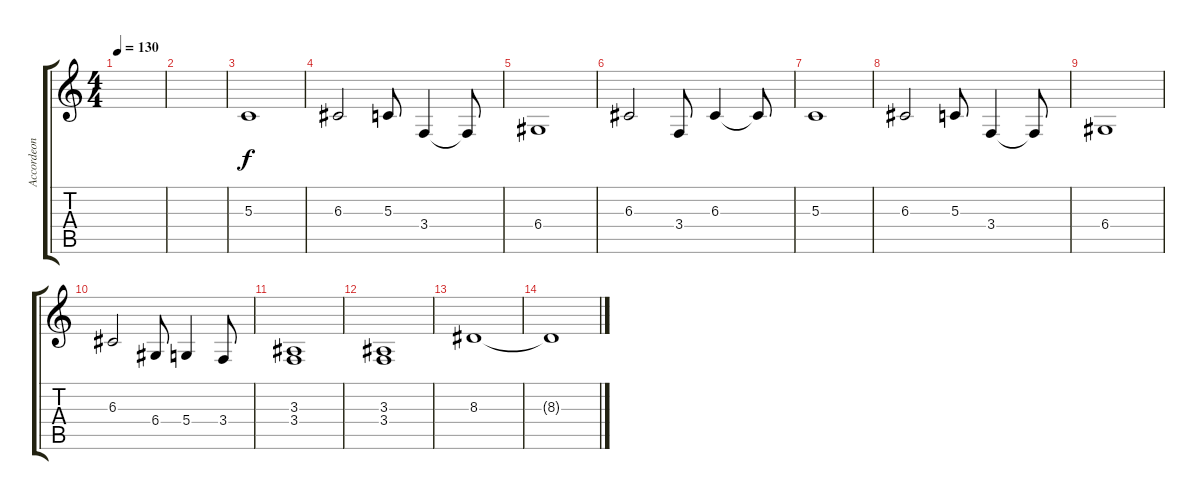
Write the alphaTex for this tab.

\track ("Accordeon" "Accordeon") {instrument accordion}
\staff {score tabs}
\tuning (E4 B3 G3 D3 A2 E2) {hide}
\ts (4 4)
\tempo 130
\clef g2
\ks c
|
|
5.3.1 |
6.3.2 5.3.8 3.4.4 3.4{t}.8 |
6.4.1 |
6.3.2 3.4.8 6.3.4 6.3{t}.8 |
5.3.1 |
6.3.2 5.3.8 3.4.4 3.4{t}.8 |
6.4.1 |
6.3.2 6.4.8 5.4.4 3.4.8 |
(3.3 3.4).1 |
(3.3 3.4).1 |
8.3.1 |
8.3{t}.1
